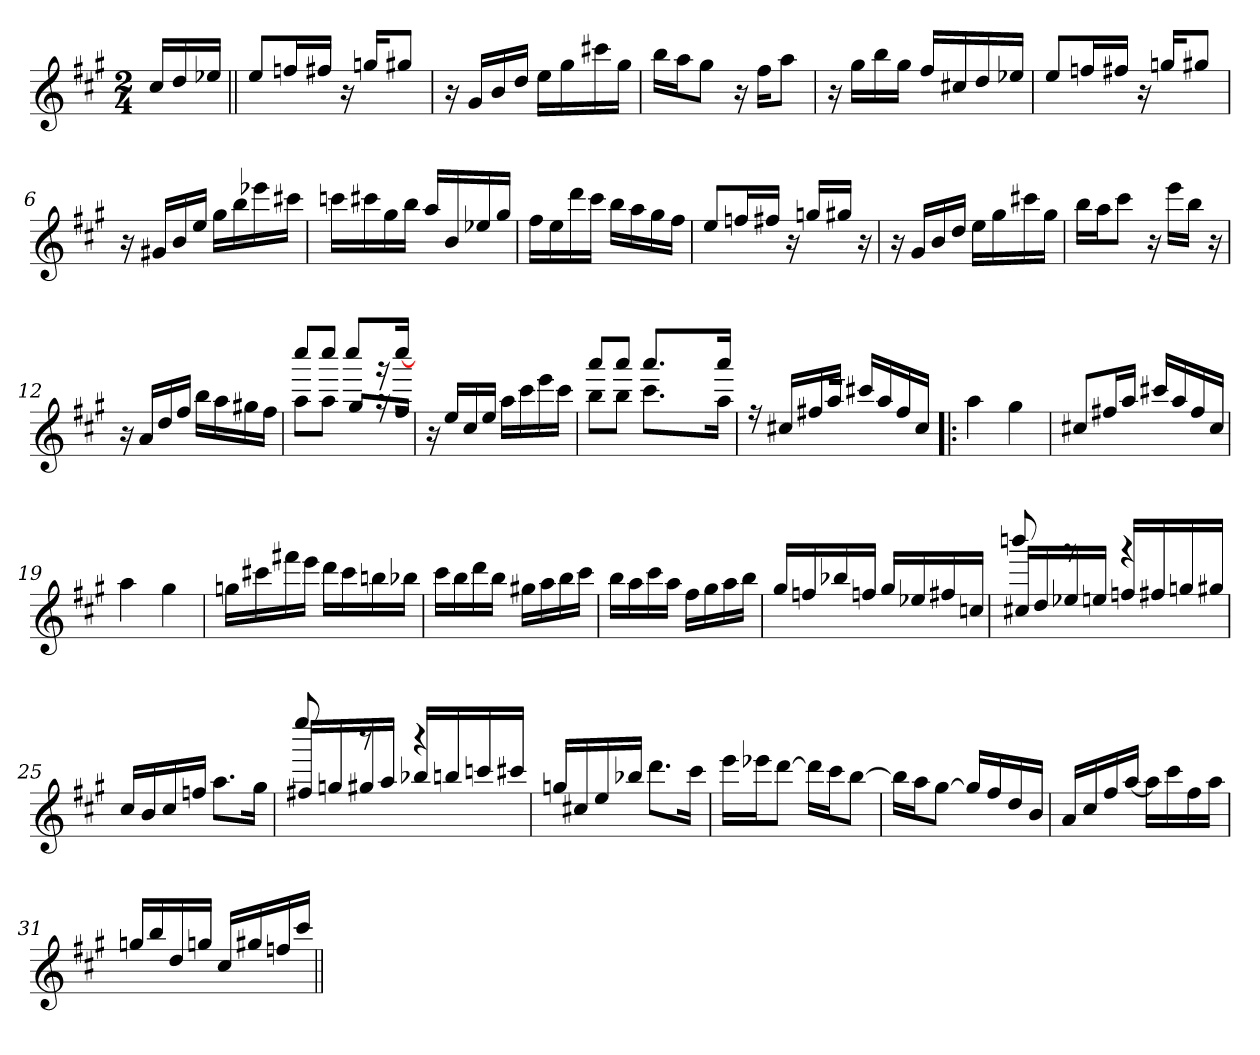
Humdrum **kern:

**kern
*part1
*staff1
*clefG2
*k[f#c#g#]
*A:
*M2/4
=
16cc#/LL
16dd/
16ee-X/JJ
=1||
8ee/L
16ffn/L
16ff#X/JJ
16r
16ggn/KL
8gg#X/J
=2
16r
16g#/LL
16b/
16dd/JJ
16ee\LL
16gg#\
16ccc#X\
16gg#\JJ
=3
16bb\LL
16aa\J
8gg#\J
16r
16ff#\KL
8aa\J
=4
16r
16gg#\LL
16bb\
16gg#\JJ
16ff#/LL
16cc#X/
16dd/
16ee-X/JJ
!!LO:LB:g=z
=5
8ee/L
16ffn/L
16ff#X/JJ
16r
16ggn/KL
8gg#X/J
=6
16r
16g#X/LL
16b/
16ee/JJ
16gg#\LL
16bb\
16eee-X\
16ccc#X\JJ
=7
16cccn\LL
16ccc#X\
16gg#\
16bb\JJ
16aa/LL
16b/
16ee-X/
16gg#/JJ
=8
16ff#\LL
16ee\
16ddd\
16ccc#\JJ
16bb\LL
16aa\
16gg#\
16ff#\JJ
!!LO:LB:g=z
=9
8ee/L
16ffn/L
16ff#X/JJ
16r
16ggn/LL
16gg#X/JJ
16r
=10
16r
16g#/LL
16b/
16dd/JJ
16ee\LL
16gg#\
16ccc#X\
16gg#\JJ
=11
16bb\LL
16aa\J
8ccc#\J
16r
16eee\LL
16bb\JJ
16r
=12
16r
16a/LL
16dd/
16ff#/JJ
16bb\LL
16aa\
16gg#X\
16ff#\JJ
!!LO:LB:g=z
=13
*^
8aa\L	8cccc#!/L
8aa\J	8cccc#!/J
8gg#/L	8cccc#!/L
16r	16rggg
16ff#/Jk	[>16cccc#!/Jk
*v	*v
=14
16r
16ee/LL
16cc#/
16ee/JJ
16aa\LL
16ccc#\
16eee\
16ccc#\JJ
=15
*^
*	*^
8bb\L	8rcyy	8aaa!/L
8bb\J	8rcyy	8aaa!/J
8.ccc#\L	36rcyy	8.aaa!/L
.	36rcyy	.
.	36rcyy	.
.	36rcyy	.
.	36rcyy	.
.	36rcyy	.
.	12ryy	.
16aa\Jk	.	16aaa!/Jk
*	*v	*v
=16	=16
16r	2rfff
16cc#X/LL	.
16ff#X/	.
16aa/JJ	.
16ccc#X/LL	.
16aa/	.
16ff#/	.
16cc#/JJ	.
*v	*v
!!LO:LB:g=z
=17!|:
4aa\
4gg#\
=18
8cc#X/L
16ff#X/L
16aa/JJ
16ccc#X/LL
16aa/
16ff#/
16cc#/JJ
=19
4aa\
4gg#\
=20
16ggn\LL
16ccc#X\
16fff#X\
16eee\JJ
16ddd\LL
16ccc#\
16bbn\
16bb-X\JJ
!!LO:LB:g=z
=21
16ccc#\LL
16bb\
16ddd\
16bb\JJ
16gg#X\LL
16aa\
16bb\
16ccc#\JJ
=22
16bb\LL
16aa\
16ccc#\
16aa\JJ
16ff#\LL
16gg#\
16aa\
16bb\JJ
=23
16gg#/LL
16ffn/
16bb-X/
16ffn/JJ
16gg#/LL
16ee-X/
16ff#X/
16ccn/JJ
=24
*^
16cc#X/LL	8bbbn!/
16dd/	.
16ee-X/	8rfff
16een/JJ	.
16ffn/LL	4rfff
16ff#X/	.
16ggn/	.
16gg#X/JJ	.
*v	*v
!!LO:LB:g=z
=25
16cc#/LL
16b/
16cc#/
16ffn/JJ
8.aa\L
16gg#\Jk
=26
*^
16ff#X/LL	8eeee!/
16ggn/	.
16gg#X/	8raaa
16aa/JJ	.
16bb-X/LL	4raaa
16bbn/	.
16cccn/	.
16ccc#X/JJ	.
*v	*v
=27
16ggn/LL
16cc#X/
16ee/
16bb-X/JJ
8.ddd\L
16ccc#\Jk
=28
16eee\LL
16eee-X\J
[8ddd\J
16ddd\LL]
16ccc#\J
[8bb\J
!!LO:LB:g=z
=29
16bb\LL]
16aa\J
[8gg#\J
16gg#/LL]
16ff#/
16dd/
16b/JJ
=30
16a/LL
16cc#/
16ff#/
[16aa/JJ
16aa\LL]
16ccc#\
16ff#\
16aa\JJ
=31
16ggn/LL
16bb/
16dd/
16ggn/JJ
16cc#/LL
16gg#X/
16ffn/
16ccc#/JJ
=||
*-
